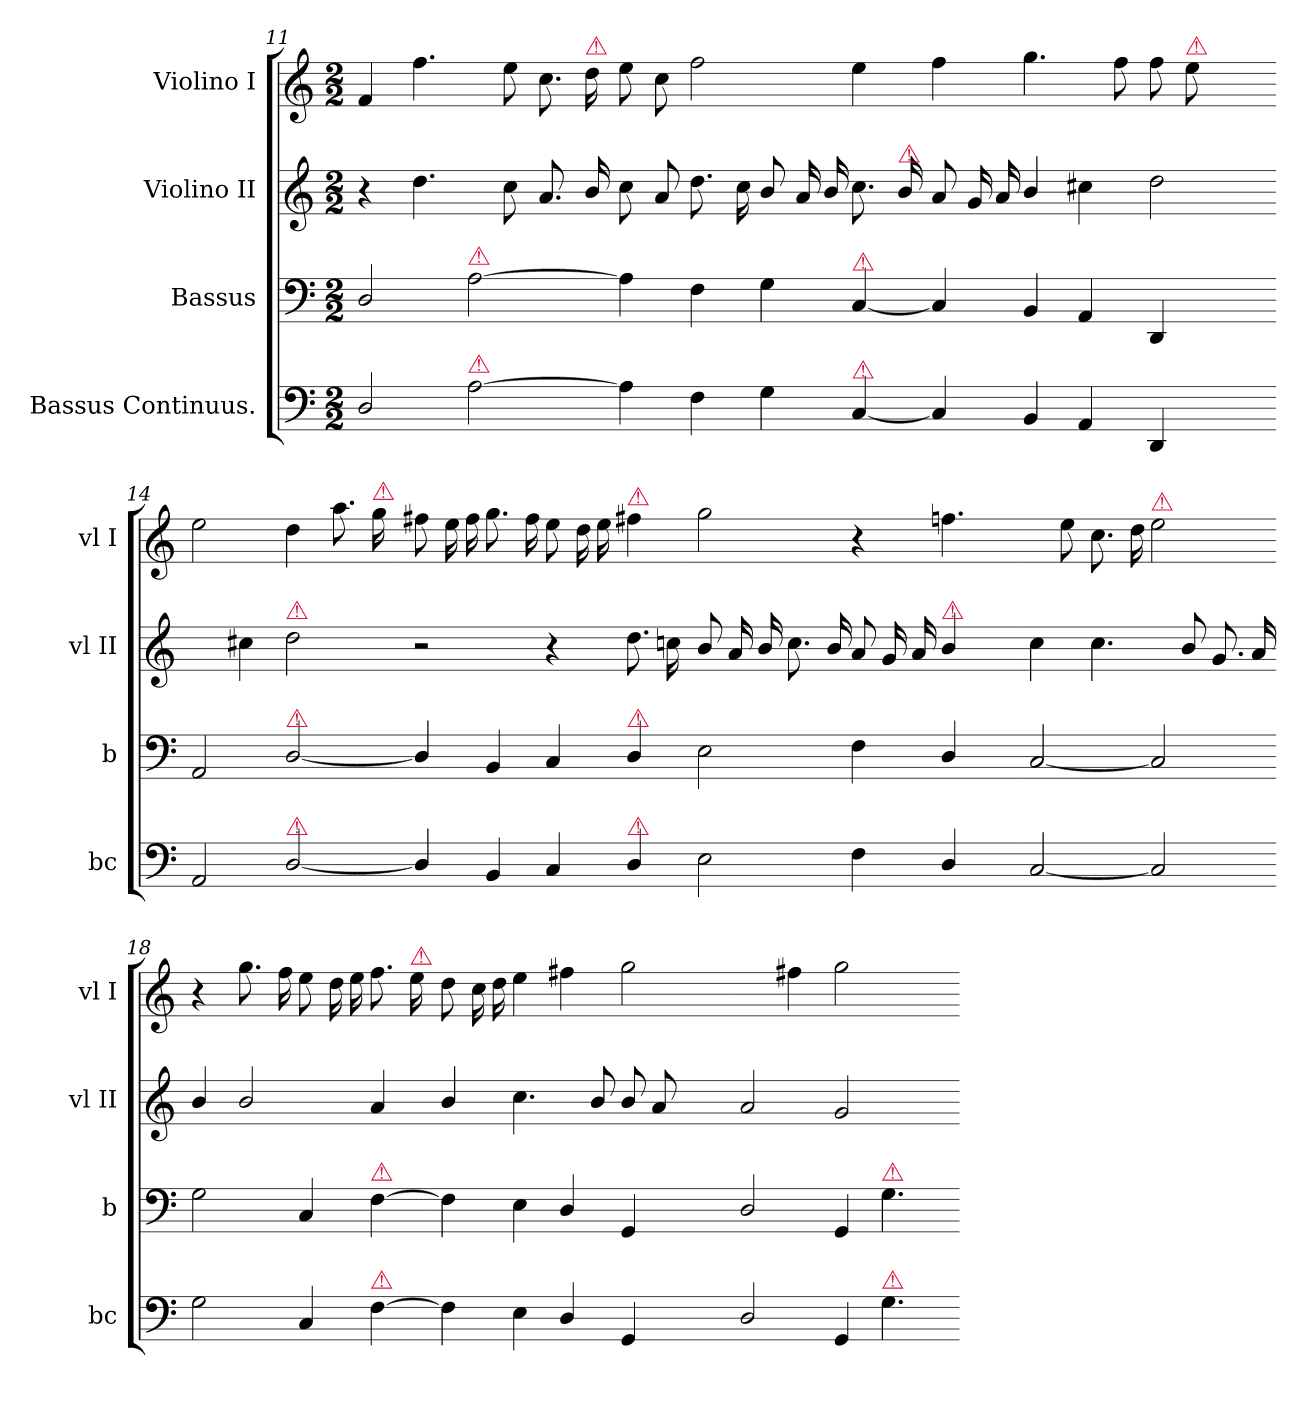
**kern	**kern	**kern	**kern
*part4	*part3	*part2	*part1
*staff4	*staff3	*staff2	*staff1
*I"Bassus Continuus.	*I"Bassus	*I"Violino II	*I"Violino I
*I'bc	*I'b	*I'vl II	*I'vl I
*clefF4	*clefF4	*clefG2	*clefG2
*k[]	*k[]	*k[]	*k[]
*C:	*C:	*C:	*C:
*M2/2	*M2/2	*M2/2	*M2/2
=11	=11	=11	=11
2D/	2D/	4r	4f/
.	.	4.dd\	4.ff\
!	!LO:TX:a:color=crimson:t=⚠	!	!
!LO:TX:a:color=crimson:t=⚠	!	!	!
[2A\	[2A\	.	.
.	.	8cc\	8ee\
.	.	8.a/	8.cc\
!	!	!	!LO:TX:a:color=crimson:t=⚠
.	.	16b/	16dd\
=12-	=12-	=12-	=12-
4A\]	4A\]	8cc\	8ee\
.	.	8a/	8cc\
4F\	4F\	8.dd\	2ff\
.	.	16cc\	.
4G\	4G\	8b/	.
.	.	16a/	.
.	.	16b/	.
!	!LO:TX:a:color=crimson:t=⚠	!	!
!LO:TX:a:color=crimson:t=⚠	!	!	!
[4C/	[4C/	8.cc\	4ee\
!	!	!LO:TX:a:color=crimson:t=⚠	!
.	.	16b/	.
=13-	=13-	=13-	=13-
4C/]	4C/]	8a/	4ff\
.	.	16g/	.
.	.	16a/	.
4BB/	4BB/	4b/	4.gg\
4AA/	4AA/	4cc#X\	.
.	.	.	8ff\
4DD/	4DD/	2dd\	8ff\
!	!	!	!LO:TX:a:color=crimson:t=⚠
.	.	.	8ee\
4ryy	4ryy	.	4ryy
=14-	=14-	=14-	=14-
2AA/	2AA/	4ryy	2ee\
.	.	4cc#X\	.
!	!	!LO:TX:a:color=crimson:t=⚠	!
!	!LO:TX:a:color=crimson:t=⚠	!	!
!LO:TX:a:color=crimson:t=⚠	!	!	!
[2D/	[2D/	2dd\	4dd\
.	.	.	8.aa\
!	!	!	!LO:TX:a:color=crimson:t=⚠
.	.	.	16gg\
=15-	=15-	=15-	=15-
4D/]	4D/]	2r	8ff#X\
.	.	.	16ee\
.	.	.	16ff#\
4BB/	4BB/	.	8.gg\
.	.	.	16ff#\
4C/	4C/	4r	8ee\
.	.	.	16dd\
.	.	.	16ee\
!	!	!	!LO:TX:a:color=crimson:t=⚠
!	!LO:TX:a:color=crimson:t=⚠	!	!
!LO:TX:a:color=crimson:t=⚠	!	!	!
4D/	4D/	8.dd\	4ff#X\
.	.	16ccn\	.
=16-	=16-	=16-	=16-
2E\	2E\	8b/	2gg\
.	.	16a/	.
.	.	16b/	.
.	.	8.cc\	.
.	.	16b/	.
4F\	4F\	8a/	4r
.	.	16g/	.
.	.	16a/	.
!	!	!LO:TX:a:color=crimson:t=⚠	!
4D/	4D/	4b/	4.ffn\
8ryy	8ryy	8ryy	.
=17-	=17-	=17-	=17-
[2C/	[2C/	4cc\	8ryy
.	.	.	8ee\
.	.	4.cc\	8.cc\
.	.	.	16dd\
!	!	!	!LO:TX:a:color=crimson:t=⚠
2C/]	2C/]	.	2ee\
.	.	8b/	.
.	.	8.g/	.
.	.	16a/	.
=18-	=18-	=18-	=18-
2G\	2G\	4b/	4r
.	.	2b/	8.gg\
.	.	.	16ff\
4C/	4C/	.	8ee\
.	.	.	16dd\
.	.	.	16ee\
!	!LO:TX:a:color=crimson:t=⚠	!	!
!LO:TX:a:color=crimson:t=⚠	!	!	!
[4F\	[4F\	4a/	8.ff\
!	!	!	!LO:TX:a:color=crimson:t=⚠
.	.	.	16ee\
=19-	=19-	=19-	=19-
4F\]	4F\]	4b/	8dd\
.	.	.	16cc\
.	.	.	16dd\
4E\	4E\	4.cc\	4ee\
4D/	4D/	.	4ff#X\
.	.	8b/	.
4GG/	4GG/	8b/	2gg\
.	.	8a/	.
4ryy	4ryy	4ryy	.
=20-	=20-	=20-	=20-
2D/	2D/	2a/	4ryy
.	.	.	4ff#X\
4GG/	4GG/	2g/	2gg\
!	!LO:TX:a:color=crimson:t=⚠	!	!
!LO:TX:a:color=crimson:t=⚠	!	!	!
4.G\	4.G\	.	.
.	.	8ryy	8ryy
=-	=-	=-	=-
*-	*-	*-	*-
